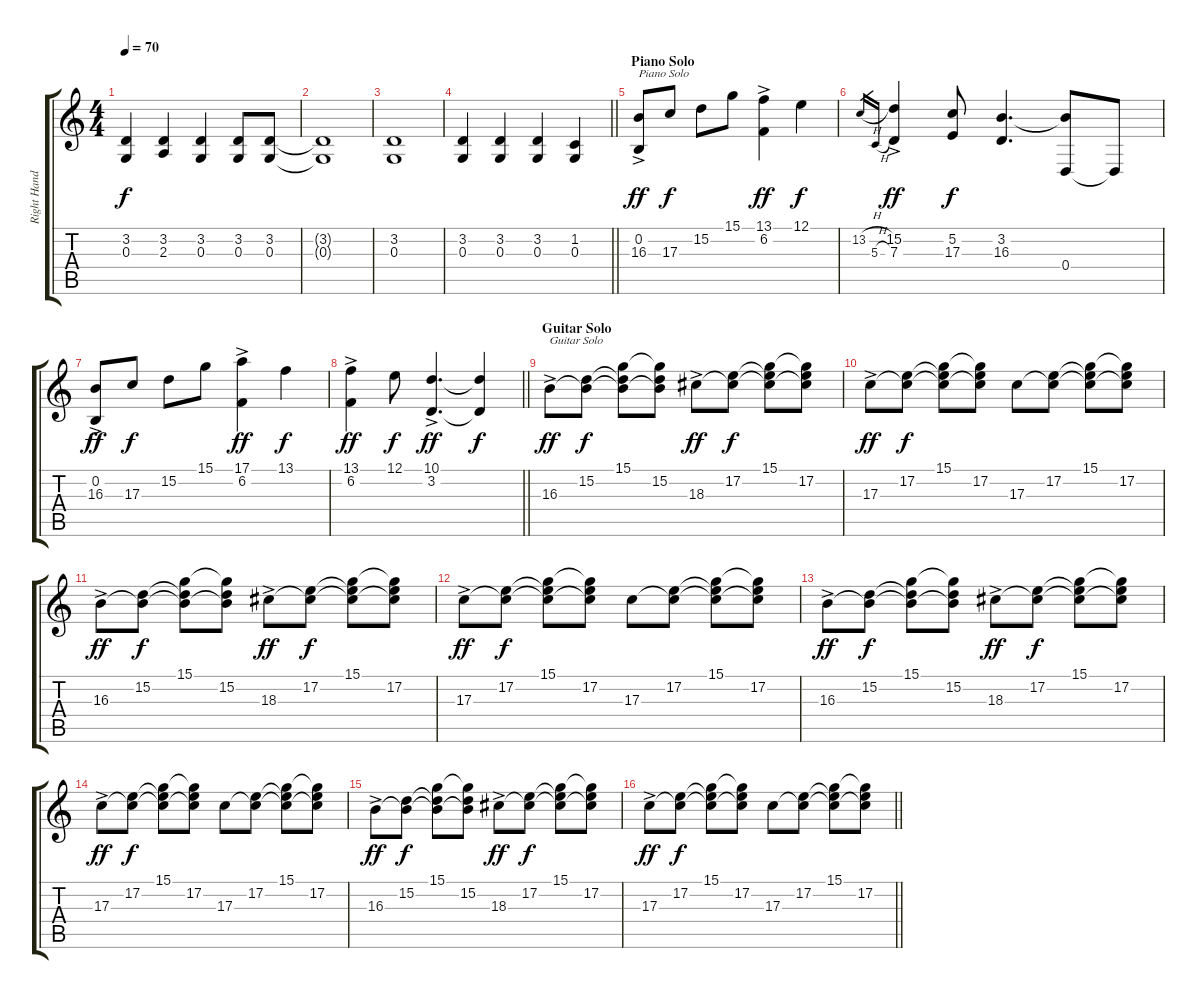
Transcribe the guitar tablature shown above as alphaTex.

\track ("Right Hand - Piano" "Right Hand") {instrument acousticgrandpiano}
\staff {score tabs}
\tuning (E4 B3 G3 D3 A2 E2) {hide}
\ts (4 4)
\tempo 70
\clef g2
\ks c
(3.2 0.3).4{dy f} (3.2 2.3).4 (3.2 0.3).4 (3.2 0.3).8 (3.2 0.3).8 |
(3.2{t} 0.3{t}).1 |
(3.2 0.3).1 |
\barLineRight lightlight
(3.2 0.3).4 (3.2 0.3).4 (3.2 0.3).4 (1.2 0.3).4 |
\section ("" "Piano Solo")
(0.2 16.3{ac}).8{txt "Piano Solo" dy ff} 17.3.8{dy f} 15.2.8 15.1.8 (13.1{ac} 6.2{ac}).4{dy ff} 12.1.4{dy f} |
13.2{h}.16{gr} 5.3{h}.16{gr} (15.2 7.3{ac}).4{dy ff} (5.2 17.3).8{dy f} (3.2 16.3).4{d} (16.3{t} 0.4).8 0.4{t}.8 |
(0.2 16.3{ac}).8{dy ff} 17.3.8{dy f} 15.2.8 15.1.8 (17.1{ac} 6.2).4{dy ff} 13.1.4{dy f} |
\barLineRight lightlight
(13.1{ac} 6.2).4{dy ff} 12.1.8{dy f} (10.1{ac} 3.2).4{d dy ff} (10.1{t} 3.2{t}).4{dy f} |
\section ("" "Guitar Solo")
16.3{ac}.8{txt "Guitar Solo" dy ff} (15.2 16.3{t}).8{dy f} (15.1 15.2{t} 16.3{t}).8 (15.1{t} 15.2 16.3{t}).8 18.3{ac}.8{dy ff} (17.2 18.3{t}).8{dy f} (15.1 17.2{t} 18.3{t}).8 (15.1{t} 17.2 18.3{t}).8 |
17.3{ac}.8{dy ff} (17.2 17.3{t}).8{dy f} (15.1 17.2{t} 17.3{t}).8 (15.1{t} 17.2 17.3{t}).8 17.3.8 (17.2 17.3{t}).8 (15.1 17.2{t} 17.3{t}).8 (15.1{t} 17.2 17.3{t}).8 |
16.3{ac}.8{dy ff} (15.2 16.3{t}).8{dy f} (15.1 15.2{t} 16.3{t}).8 (15.1{t} 15.2 16.3{t}).8 18.3{ac}.8{dy ff} (17.2 18.3{t}).8{dy f} (15.1 17.2{t} 18.3{t}).8 (15.1{t} 17.2 18.3{t}).8 |
17.3{ac}.8{dy ff} (17.2 17.3{t}).8{dy f} (15.1 17.2{t} 17.3{t}).8 (15.1{t} 17.2 17.3{t}).8 17.3.8 (17.2 17.3{t}).8 (15.1 17.2{t} 17.3{t}).8 (15.1{t} 17.2 17.3{t}).8 |
16.3{ac}.8{dy ff} (15.2 16.3{t}).8{dy f} (15.1 15.2{t} 16.3{t}).8 (15.1{t} 15.2 16.3{t}).8 18.3{ac}.8{dy ff} (17.2 18.3{t}).8{dy f} (15.1 17.2{t} 18.3{t}).8 (15.1{t} 17.2 18.3{t}).8 |
17.3{ac}.8{dy ff} (17.2 17.3{t}).8{dy f} (15.1 17.2{t} 17.3{t}).8 (15.1{t} 17.2 17.3{t}).8 17.3.8 (17.2 17.3{t}).8 (15.1 17.2{t} 17.3{t}).8 (15.1{t} 17.2 17.3{t}).8 |
16.3{ac}.8{dy ff} (15.2 16.3{t}).8{dy f} (15.1 15.2{t} 16.3{t}).8 (15.1{t} 15.2 16.3{t}).8 18.3{ac}.8{dy ff} (17.2 18.3{t}).8{dy f} (15.1 17.2{t} 18.3{t}).8 (15.1{t} 17.2 18.3{t}).8 |
\barLineRight lightlight
17.3{ac}.8{dy ff} (17.2 17.3{t}).8{dy f} (15.1 17.2{t} 17.3{t}).8 (15.1{t} 17.2 17.3{t}).8 17.3.8 (17.2 17.3{t}).8 (15.1 17.2{t} 17.3{t}).8 (15.1{t} 17.2 17.3{t}).8
